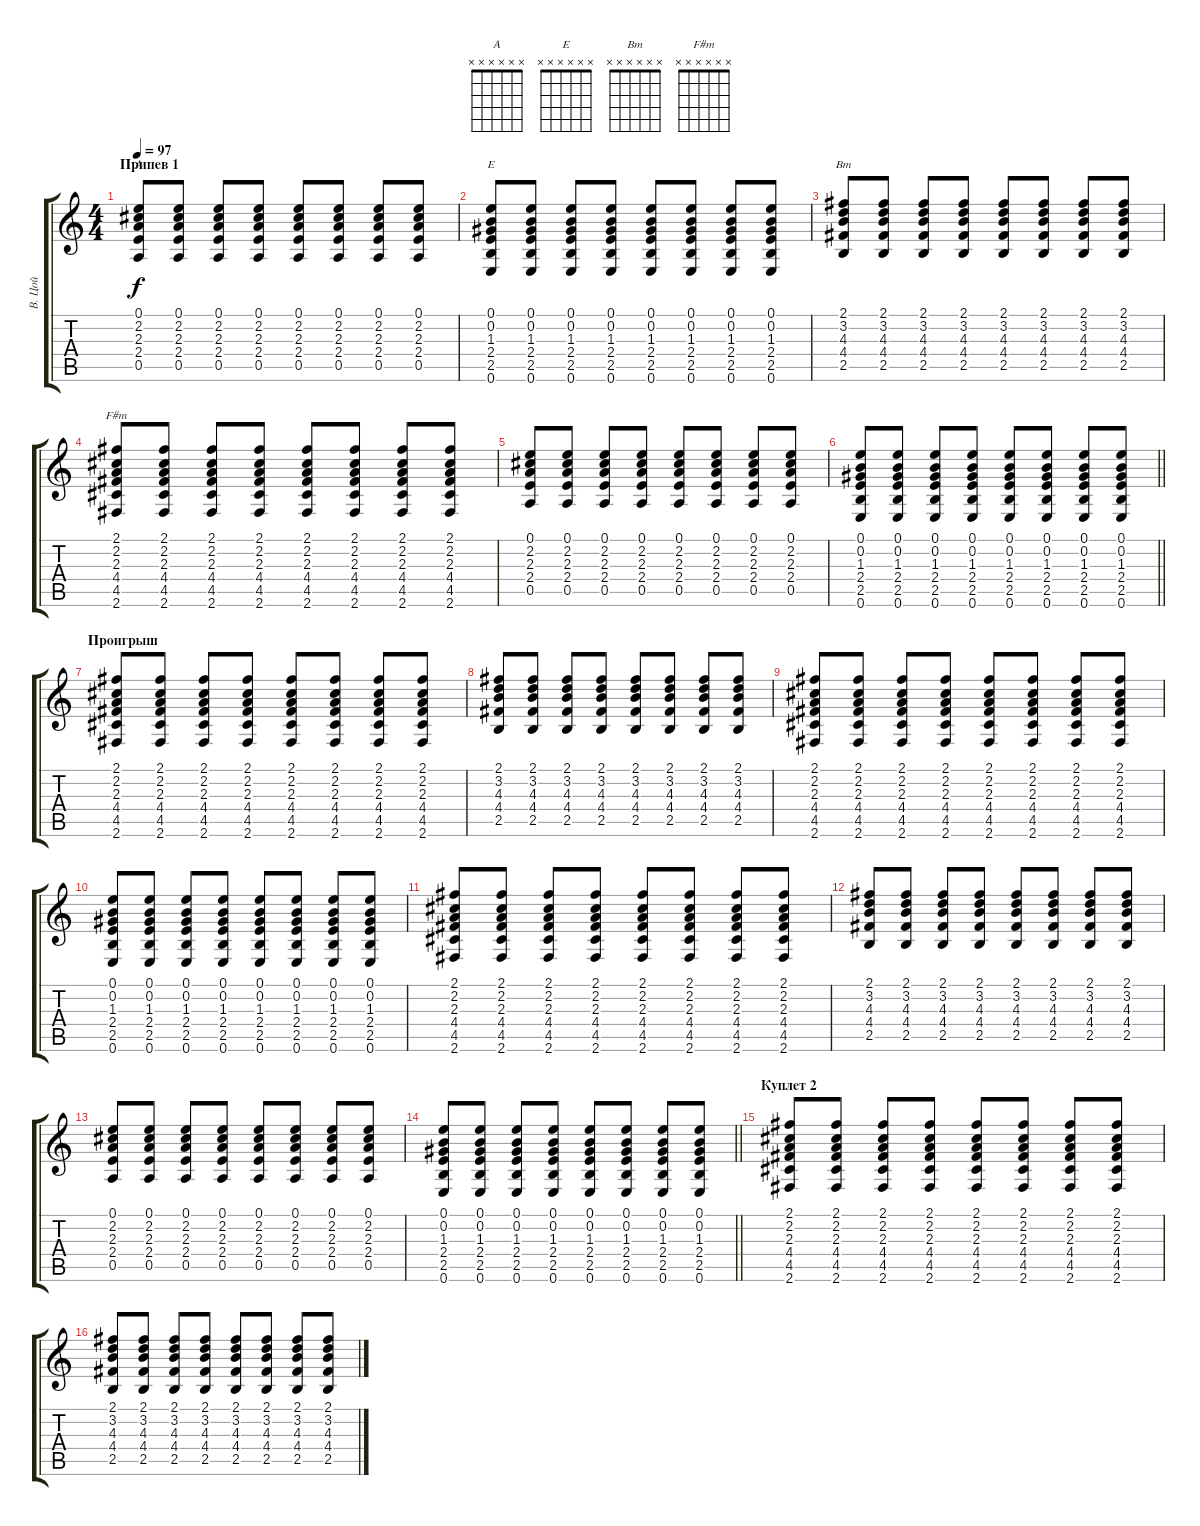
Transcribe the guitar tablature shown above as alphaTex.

\track ("В. Цой" "В. Цой") {instrument acousticguitarsteel}
\staff {score tabs}
\tuning (E4 B3 G3 D3 A2 E2) {hide}
\chord ("A" x x x x x x)
\chord ("E" x x x x x x)
\chord ("Bm" x x x x x x)
\chord ("F#m" x x x x x x)
\ts (4 4)
\section ("" "Припев 1")
\tempo 97
\clef g2
\ks c
(0.1 2.2 2.3 2.4 0.5).8{ch "A" dy f} (0.1 2.2 2.3 2.4 0.5).8 (0.1 2.2 2.3 2.4 0.5).8 (0.1 2.2 2.3 2.4 0.5).8 (0.1 2.2 2.3 2.4 0.5).8 (0.1 2.2 2.3 2.4 0.5).8 (0.1 2.2 2.3 2.4 0.5).8 (0.1 2.2 2.3 2.4 0.5).8 |
(0.1 0.2 1.3 2.4 2.5 0.6).8{ch "E"} (0.1 0.2 1.3 2.4 2.5 0.6).8 (0.1 0.2 1.3 2.4 2.5 0.6).8 (0.1 0.2 1.3 2.4 2.5 0.6).8 (0.1 0.2 1.3 2.4 2.5 0.6).8 (0.1 0.2 1.3 2.4 2.5 0.6).8 (0.1 0.2 1.3 2.4 2.5 0.6).8 (0.1 0.2 1.3 2.4 2.5 0.6).8 |
(2.1 3.2 4.3 4.4 2.5).8{ch "Bm"} (2.1 3.2 4.3 4.4 2.5).8 (2.1 3.2 4.3 4.4 2.5).8 (2.1 3.2 4.3 4.4 2.5).8 (2.1 3.2 4.3 4.4 2.5).8 (2.1 3.2 4.3 4.4 2.5).8 (2.1 3.2 4.3 4.4 2.5).8 (2.1 3.2 4.3 4.4 2.5).8 |
(2.1 2.2 2.3 4.4 4.5 2.6).8{ch "F#m"} (2.1 2.2 2.3 4.4 4.5 2.6).8 (2.1 2.2 2.3 4.4 4.5 2.6).8 (2.1 2.2 2.3 4.4 4.5 2.6).8 (2.1 2.2 2.3 4.4 4.5 2.6).8 (2.1 2.2 2.3 4.4 4.5 2.6).8 (2.1 2.2 2.3 4.4 4.5 2.6).8 (2.1 2.2 2.3 4.4 4.5 2.6).8 |
(0.1 2.2 2.3 2.4 0.5).8 (0.1 2.2 2.3 2.4 0.5).8 (0.1 2.2 2.3 2.4 0.5).8 (0.1 2.2 2.3 2.4 0.5).8 (0.1 2.2 2.3 2.4 0.5).8 (0.1 2.2 2.3 2.4 0.5).8 (0.1 2.2 2.3 2.4 0.5).8 (0.1 2.2 2.3 2.4 0.5).8 |
\barLineRight lightlight
(0.1 0.2 1.3 2.4 2.5 0.6).8 (0.1 0.2 1.3 2.4 2.5 0.6).8 (0.1 0.2 1.3 2.4 2.5 0.6).8 (0.1 0.2 1.3 2.4 2.5 0.6).8 (0.1 0.2 1.3 2.4 2.5 0.6).8 (0.1 0.2 1.3 2.4 2.5 0.6).8 (0.1 0.2 1.3 2.4 2.5 0.6).8 (0.1 0.2 1.3 2.4 2.5 0.6).8 |
\section ("" "Проигрыш")
(2.1 2.2 2.3 4.4 4.5 2.6).8 (2.1 2.2 2.3 4.4 4.5 2.6).8 (2.1 2.2 2.3 4.4 4.5 2.6).8 (2.1 2.2 2.3 4.4 4.5 2.6).8 (2.1 2.2 2.3 4.4 4.5 2.6).8 (2.1 2.2 2.3 4.4 4.5 2.6).8 (2.1 2.2 2.3 4.4 4.5 2.6).8 (2.1 2.2 2.3 4.4 4.5 2.6).8 |
(2.1 3.2 4.3 4.4 2.5).8 (2.1 3.2 4.3 4.4 2.5).8 (2.1 3.2 4.3 4.4 2.5).8 (2.1 3.2 4.3 4.4 2.5).8 (2.1 3.2 4.3 4.4 2.5).8 (2.1 3.2 4.3 4.4 2.5).8 (2.1 3.2 4.3 4.4 2.5).8 (2.1 3.2 4.3 4.4 2.5).8 |
(2.1 2.2 2.3 4.4 4.5 2.6).8 (2.1 2.2 2.3 4.4 4.5 2.6).8 (2.1 2.2 2.3 4.4 4.5 2.6).8 (2.1 2.2 2.3 4.4 4.5 2.6).8 (2.1 2.2 2.3 4.4 4.5 2.6).8 (2.1 2.2 2.3 4.4 4.5 2.6).8 (2.1 2.2 2.3 4.4 4.5 2.6).8 (2.1 2.2 2.3 4.4 4.5 2.6).8 |
(0.1 0.2 1.3 2.4 2.5 0.6).8 (0.1 0.2 1.3 2.4 2.5 0.6).8 (0.1 0.2 1.3 2.4 2.5 0.6).8 (0.1 0.2 1.3 2.4 2.5 0.6).8 (0.1 0.2 1.3 2.4 2.5 0.6).8 (0.1 0.2 1.3 2.4 2.5 0.6).8 (0.1 0.2 1.3 2.4 2.5 0.6).8 (0.1 0.2 1.3 2.4 2.5 0.6).8 |
(2.1 2.2 2.3 4.4 4.5 2.6).8 (2.1 2.2 2.3 4.4 4.5 2.6).8 (2.1 2.2 2.3 4.4 4.5 2.6).8 (2.1 2.2 2.3 4.4 4.5 2.6).8 (2.1 2.2 2.3 4.4 4.5 2.6).8 (2.1 2.2 2.3 4.4 4.5 2.6).8 (2.1 2.2 2.3 4.4 4.5 2.6).8 (2.1 2.2 2.3 4.4 4.5 2.6).8 |
(2.1 3.2 4.3 4.4 2.5).8 (2.1 3.2 4.3 4.4 2.5).8 (2.1 3.2 4.3 4.4 2.5).8 (2.1 3.2 4.3 4.4 2.5).8 (2.1 3.2 4.3 4.4 2.5).8 (2.1 3.2 4.3 4.4 2.5).8 (2.1 3.2 4.3 4.4 2.5).8 (2.1 3.2 4.3 4.4 2.5).8 |
(0.1 2.2 2.3 2.4 0.5).8 (0.1 2.2 2.3 2.4 0.5).8 (0.1 2.2 2.3 2.4 0.5).8 (0.1 2.2 2.3 2.4 0.5).8 (0.1 2.2 2.3 2.4 0.5).8 (0.1 2.2 2.3 2.4 0.5).8 (0.1 2.2 2.3 2.4 0.5).8 (0.1 2.2 2.3 2.4 0.5).8 |
\barLineRight lightlight
(0.1 0.2 1.3 2.4 2.5 0.6).8 (0.1 0.2 1.3 2.4 2.5 0.6).8 (0.1 0.2 1.3 2.4 2.5 0.6).8 (0.1 0.2 1.3 2.4 2.5 0.6).8 (0.1 0.2 1.3 2.4 2.5 0.6).8 (0.1 0.2 1.3 2.4 2.5 0.6).8 (0.1 0.2 1.3 2.4 2.5 0.6).8 (0.1 0.2 1.3 2.4 2.5 0.6).8 |
\section ("" "Куплет 2")
(2.1 2.2 2.3 4.4 4.5 2.6).8 (2.1 2.2 2.3 4.4 4.5 2.6).8 (2.1 2.2 2.3 4.4 4.5 2.6).8 (2.1 2.2 2.3 4.4 4.5 2.6).8 (2.1 2.2 2.3 4.4 4.5 2.6).8 (2.1 2.2 2.3 4.4 4.5 2.6).8 (2.1 2.2 2.3 4.4 4.5 2.6).8 (2.1 2.2 2.3 4.4 4.5 2.6).8 |
(2.1 3.2 4.3 4.4 2.5).8 (2.1 3.2 4.3 4.4 2.5).8 (2.1 3.2 4.3 4.4 2.5).8 (2.1 3.2 4.3 4.4 2.5).8 (2.1 3.2 4.3 4.4 2.5).8 (2.1 3.2 4.3 4.4 2.5).8 (2.1 3.2 4.3 4.4 2.5).8 (2.1 3.2 4.3 4.4 2.5).8
